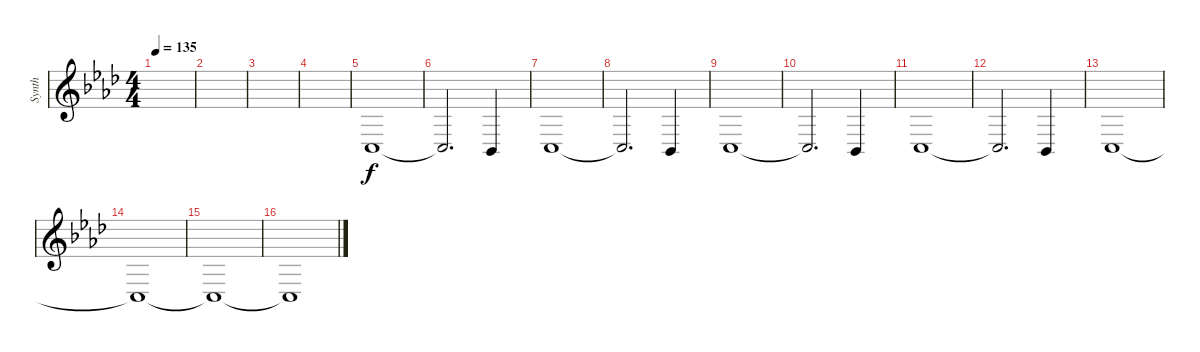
\track ("Synth" "Synth") {instrument stringensemble1}
\staff {score}
\tuning (E4 B3 G3 D3 A2 E2) {hide}
\ts (4 4)
\tempo 135
\clef g2
\ks ab
|
|
|
|
3.5.1{instrument stringensemble2} |
3.5{t}.2{d} 1.5.4 |
3.5.1 |
3.5{t}.2{d} 1.5.4 |
3.5.1 |
3.5{t}.2{d} 1.5.4 |
3.5.1 |
3.5{t}.2{d} 1.5.4 |
3.5.1{instrument stringensemble1} |
3.5{t}.1 |
3.5{t}.1 |
3.5{t}.1
